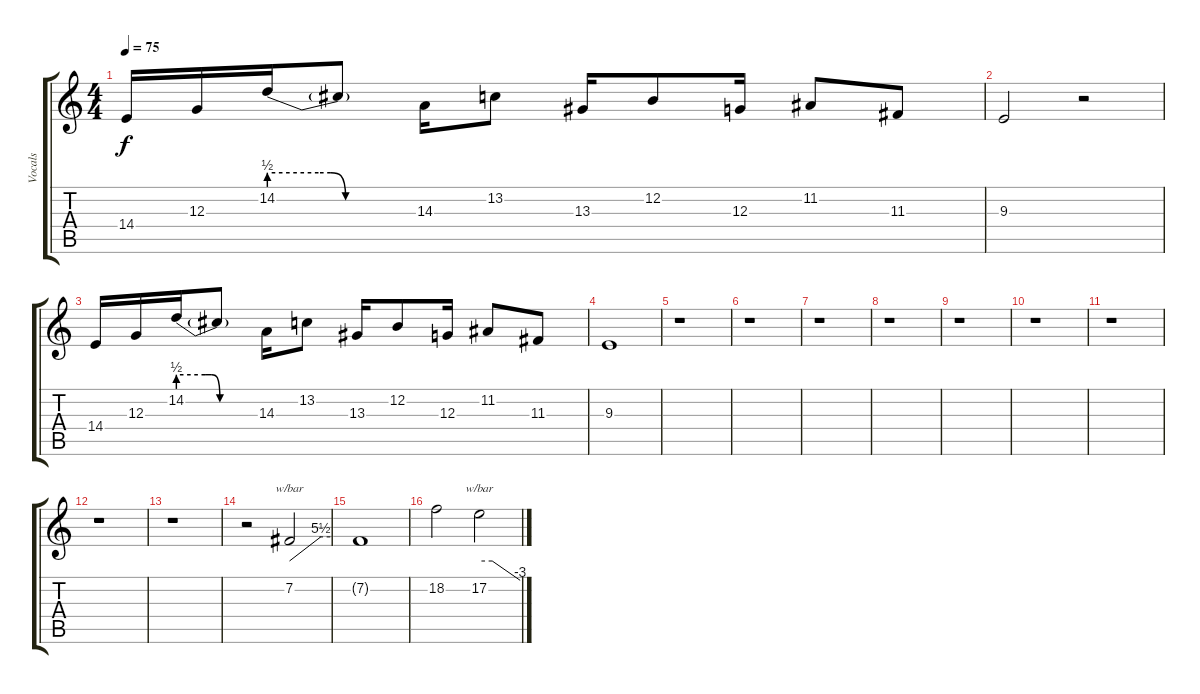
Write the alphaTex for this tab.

\track ("Vocals" "Vocals") {instrument flute}
\staff {score tabs}
\tuning (E4 B3 G3 D3 A2 E2) {hide}
\ts (4 4)
\tempo 75
\clef g2
\ks c
14.4.16{dy f} 12.3.16 14.2{be (custom 0 2 20 2 25 2 31 0 60 0)}.16 14.2{t}.8 14.3.16 13.2.8 13.3.16 12.2.8 12.3.16 11.2.8 11.3.8 |
9.3.2 r.2 |
14.4.16 12.3.16 14.2{be (custom 0 2 20 2 25 2 31 0 60 0)}.16 14.2{t}.8 14.3.16 13.2.8 13.3.16 12.2.8 12.3.16 11.2.8 11.3.8 |
9.3.1 |
r.1 |
r.1 |
r.1 |
r.1 |
r.1 |
r.1 |
r.1 |
r.1 |
r.1 |
r.2 7.2.2{tbe (custom default 0 0 46 22 60 22)} |
7.2{t}.1 |
18.2.2 17.2.2{tbe (custom default 0 0 19 0 60 -12)}
